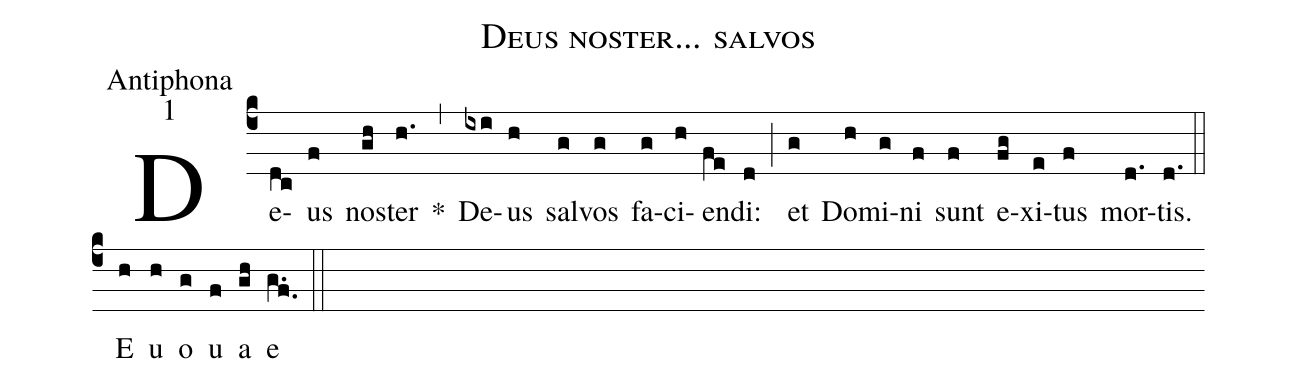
name:Deus noster... salvos;
office-part:Antiphona;
mode:1;
%%
(c4) De(dc)us(f) nos(gh)ter(h.) *(,) De(ixi)us(h) sal(g)vos(g) fa(g)ci(h)en(fe)di:(d) (;) et(g) Do(h)mi(g)ni(f) sunt(f) e(fg)xi(e)tus(f) mor(d.)tis.(d.) (::) <eu>E(h) u(h) o(g) u(f) a(gh) e</eu>(g.f.) (::)
